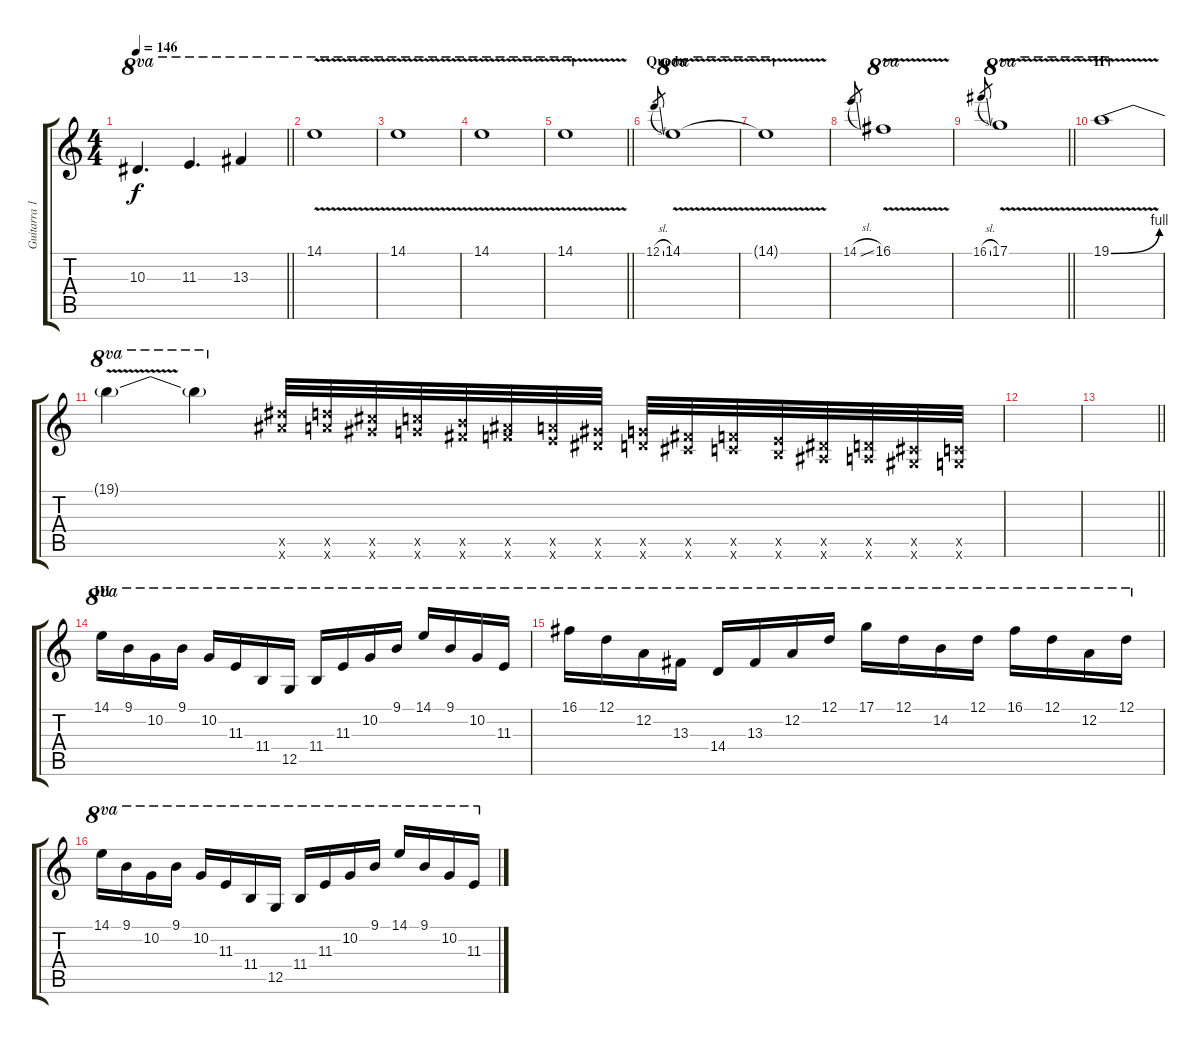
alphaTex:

\track ("Guitarra 1" "Guitarra 1") {instrument distortionguitar}
\staff {score tabs}
\tuning (D4 A3 F3 C3 G2 D2) {hide}
\ts (4 4)
\tempo 146
\clef g2
\barLineRight lightlight
\ks c
10.3.4{d ot 8va dy f} 11.3.4{d ot 8va} 13.3.4{ot 8va} |
14.1{v}.1{ot 8va} |
14.1{v}.1{ot 8va} |
14.1{v}.1{ot 8va} |
\barLineRight lightlight
14.1{v}.1{ot 8va} |
\section ("" "Queda")
12.1{sl}.8{gr} 14.1{v}.1{ot 8va} |
14.1{t}.1{ot 8va} |
14.1{sl}.8{gr} 16.1{v}.1{ot 8va} |
\barLineRight lightlight
16.1{sl}.8{gr} 17.1{v}.1{ot 8va} |
\section ("" "II")
19.1{be (bend 0 0 60 4) v}.1{ot 8va} |
19.1{t}.4{ot 8va} 19.1{t}.4{ot 8va} (20.5{x} 20.6{x}).32 (19.5{x} 19.6{x}).32 (18.5{x} 18.6{x}).32 (17.5{x} 17.6{x}).32 (16.5{x} 16.6{x}).32 (15.5{x} 15.6{x}).32 (14.5{x} 14.6{x}).32 (13.5{x} 13.6{x}).32 (12.5{x} 12.6{x}).32 (11.5{x} 11.6{x}).32 (10.5{x} 10.6{x}).32 (9.5{x} 9.6{x}).32 (8.5{x} 8.6{x}).32 (7.5{x} 7.6{x}).32 (6.5{x} 6.6{x}).32 (5.5{x} 5.6{x}).32 |
|
\barLineRight lightlight
|
\section ("" "III")
14.1.16{ot 8va} 9.1.16{ot 8va} 10.2.16{ot 8va} 9.1.16{ot 8va} 10.2.16{ot 8va} 11.3.16{ot 8va} 11.4.16{ot 8va} 12.5.16{ot 8va} 11.4.16{ot 8va} 11.3.16{ot 8va} 10.2.16{ot 8va} 9.1.16{ot 8va} 14.1.16{ot 8va} 9.1.16{ot 8va} 10.2.16{ot 8va} 11.3.16{ot 8va} |
16.1.16{ot 8va} 12.1.16{ot 8va} 12.2.16{ot 8va} 13.3.16{ot 8va} 14.4.16{ot 8va} 13.3.16{ot 8va} 12.2.16{ot 8va} 12.1.16{ot 8va} 17.1.16{ot 8va} 12.1.16{ot 8va} 14.2.16{ot 8va} 12.1.16{ot 8va} 16.1.16{ot 8va} 12.1.16{ot 8va} 12.2.16{ot 8va} 12.1.16{ot 8va} |
14.1.16{ot 8va} 9.1.16{ot 8va} 10.2.16{ot 8va} 9.1.16{ot 8va} 10.2.16{ot 8va} 11.3.16{ot 8va} 11.4.16{ot 8va} 12.5.16{ot 8va} 11.4.16{ot 8va} 11.3.16{ot 8va} 10.2.16{ot 8va} 9.1.16{ot 8va} 14.1.16{ot 8va} 9.1.16{ot 8va} 10.2.16{ot 8va} 11.3.16{ot 8va}
